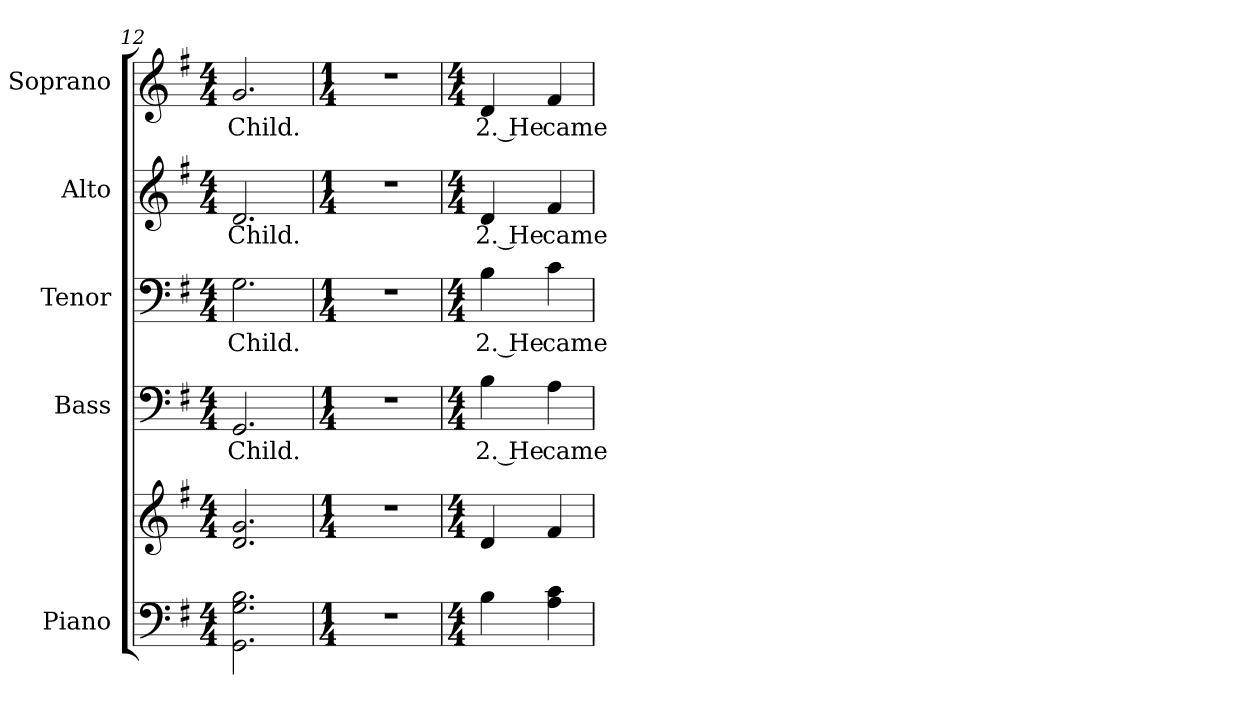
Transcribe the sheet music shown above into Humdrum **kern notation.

**kern	**kern	**kern	**text	**kern	**text	**kern	**text	**kern	**text
*part5	*part5	*part4	*part4	*part3	*part3	*part2	*part2	*part1	*part1
*staff6	*staff5	*staff4	*staff4	*staff3	*staff3	*staff2	*staff2	*staff1	*staff1
*I"Piano	*	*I"Bass	*	*I"Tenor	*	*I"Alto	*	*I"Soprano	*
*I'Pno.	*	*I'B.	*	*I'T.	*	*I'A.	*	*I'S.	*
*clefF4	*clefG2	*clefF4	*	*clefF4	*	*clefG2	*	*clefG2	*
*k[f#]	*k[f#]	*k[f#]	*	*k[f#]	*	*k[f#]	*	*k[f#]	*
*G:	*G:	*G:	*	*G:	*	*G:	*	*G:	*
*M4/4	*M4/4	*M4/4	*	*M4/4	*	*M4/4	*	*M4/4	*
=12	=12	=12	=12	=12	=12	=12	=12	=12	=12
!	!	!	!LO:LY:b:color=#000000	!	!	!	!	!	!
!	!	!	!	!	!LO:LY:b:color=#000000	!	!	!	!
!	!	!	!	!	!	!	!LO:LY:b:color=#000000	!	!
!	!	!	!	!	!	!	!	!	!LO:LY:b:color=#000000
2.GGi\ 2.Gi 2.Bi	2.di/ 2.gi	2.GGi/	Child.	2.Gi\	Child.	2.di/	Child.	2.gi/	Child.
!!LO:PB:g=z
=13	=13	=13	=13	=13	=13	=13	=13	=13	=13
*M1/4	*M1/4	*M1/4	*	*M1/4	*	*M1/4	*	*M1/4	*
!LO:N:vis=1	!LO:N:vis=1	!LO:N:vis=1	!	!LO:N:vis=1	!	!LO:N:vis=1	!	!LO:N:vis=1	!
4r	4r	4r	.	4r	.	4r	.	4r	.
=	=	=	=	=	=	=	=	=	=
*M4/4	*M4/4	*M4/4	*	*M4/4	*	*M4/4	*	*M4/4	*
!	!	!	!LO:LY:b:color=#000000	!	!	!	!	!	!
!	!	!	!	!	!LO:LY:b:color=#000000	!	!	!	!
!	!	!	!	!	!	!	!LO:LY:b:color=#000000	!	!
!	!	!	!	!	!	!	!	!	!LO:LY:b:color=#000000
4Bi\	4di/	4Bi\	2. He	4Bi\	2. He	4di/	2. He	4di/	2. He
!	!	!	!LO:LY:b:color=#000000	!	!	!	!	!	!
!	!	!	!	!	!LO:LY:b:color=#000000	!	!	!	!
!	!	!	!	!	!	!	!LO:LY:b:color=#000000	!	!
!	!	!	!	!	!	!	!	!	!LO:LY:b:color=#000000
4Ai\ 4ci	4f#i/	4Ai\	came	4ci\	came	4f#i/	came	4f#i/	came
=	=	=	=	=	=	=	=	=	=
*-	*-	*-	*-	*-	*-	*-	*-	*-	*-
